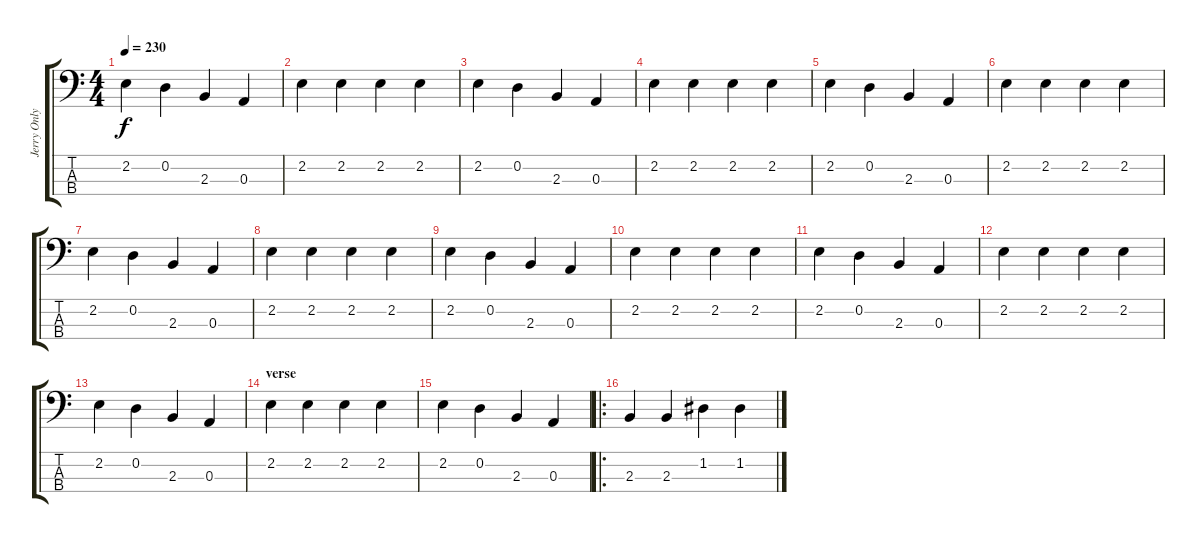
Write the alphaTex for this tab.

\track ("Jerry Only" "Jerry Only") {instrument electricbasspick}
\staff {score tabs}
\tuning (G2 D2 A1 E1) {hide}
\ts (4 4)
\tempo 230
\clef f4
\ks c
2.2.4{dy f} 0.2.4 2.3.4 0.3.4 |
2.2.4 2.2.4 2.2.4 2.2.4 |
2.2.4 0.2.4 2.3.4 0.3.4 |
2.2.4 2.2.4 2.2.4 2.2.4 |
2.2.4 0.2.4 2.3.4 0.3.4 |
2.2.4 2.2.4 2.2.4 2.2.4 |
2.2.4 0.2.4 2.3.4 0.3.4 |
2.2.4 2.2.4 2.2.4 2.2.4 |
2.2.4 0.2.4 2.3.4 0.3.4 |
2.2.4 2.2.4 2.2.4 2.2.4 |
2.2.4 0.2.4 2.3.4 0.3.4 |
2.2.4 2.2.4 2.2.4 2.2.4 |
2.2.4 0.2.4 2.3.4 0.3.4 |
\section ("" "verse")
2.2.4 2.2.4 2.2.4 2.2.4 |
2.2.4 0.2.4 2.3.4 0.3.4 |
\ro
2.3.4 2.3.4 1.2.4 1.2.4
